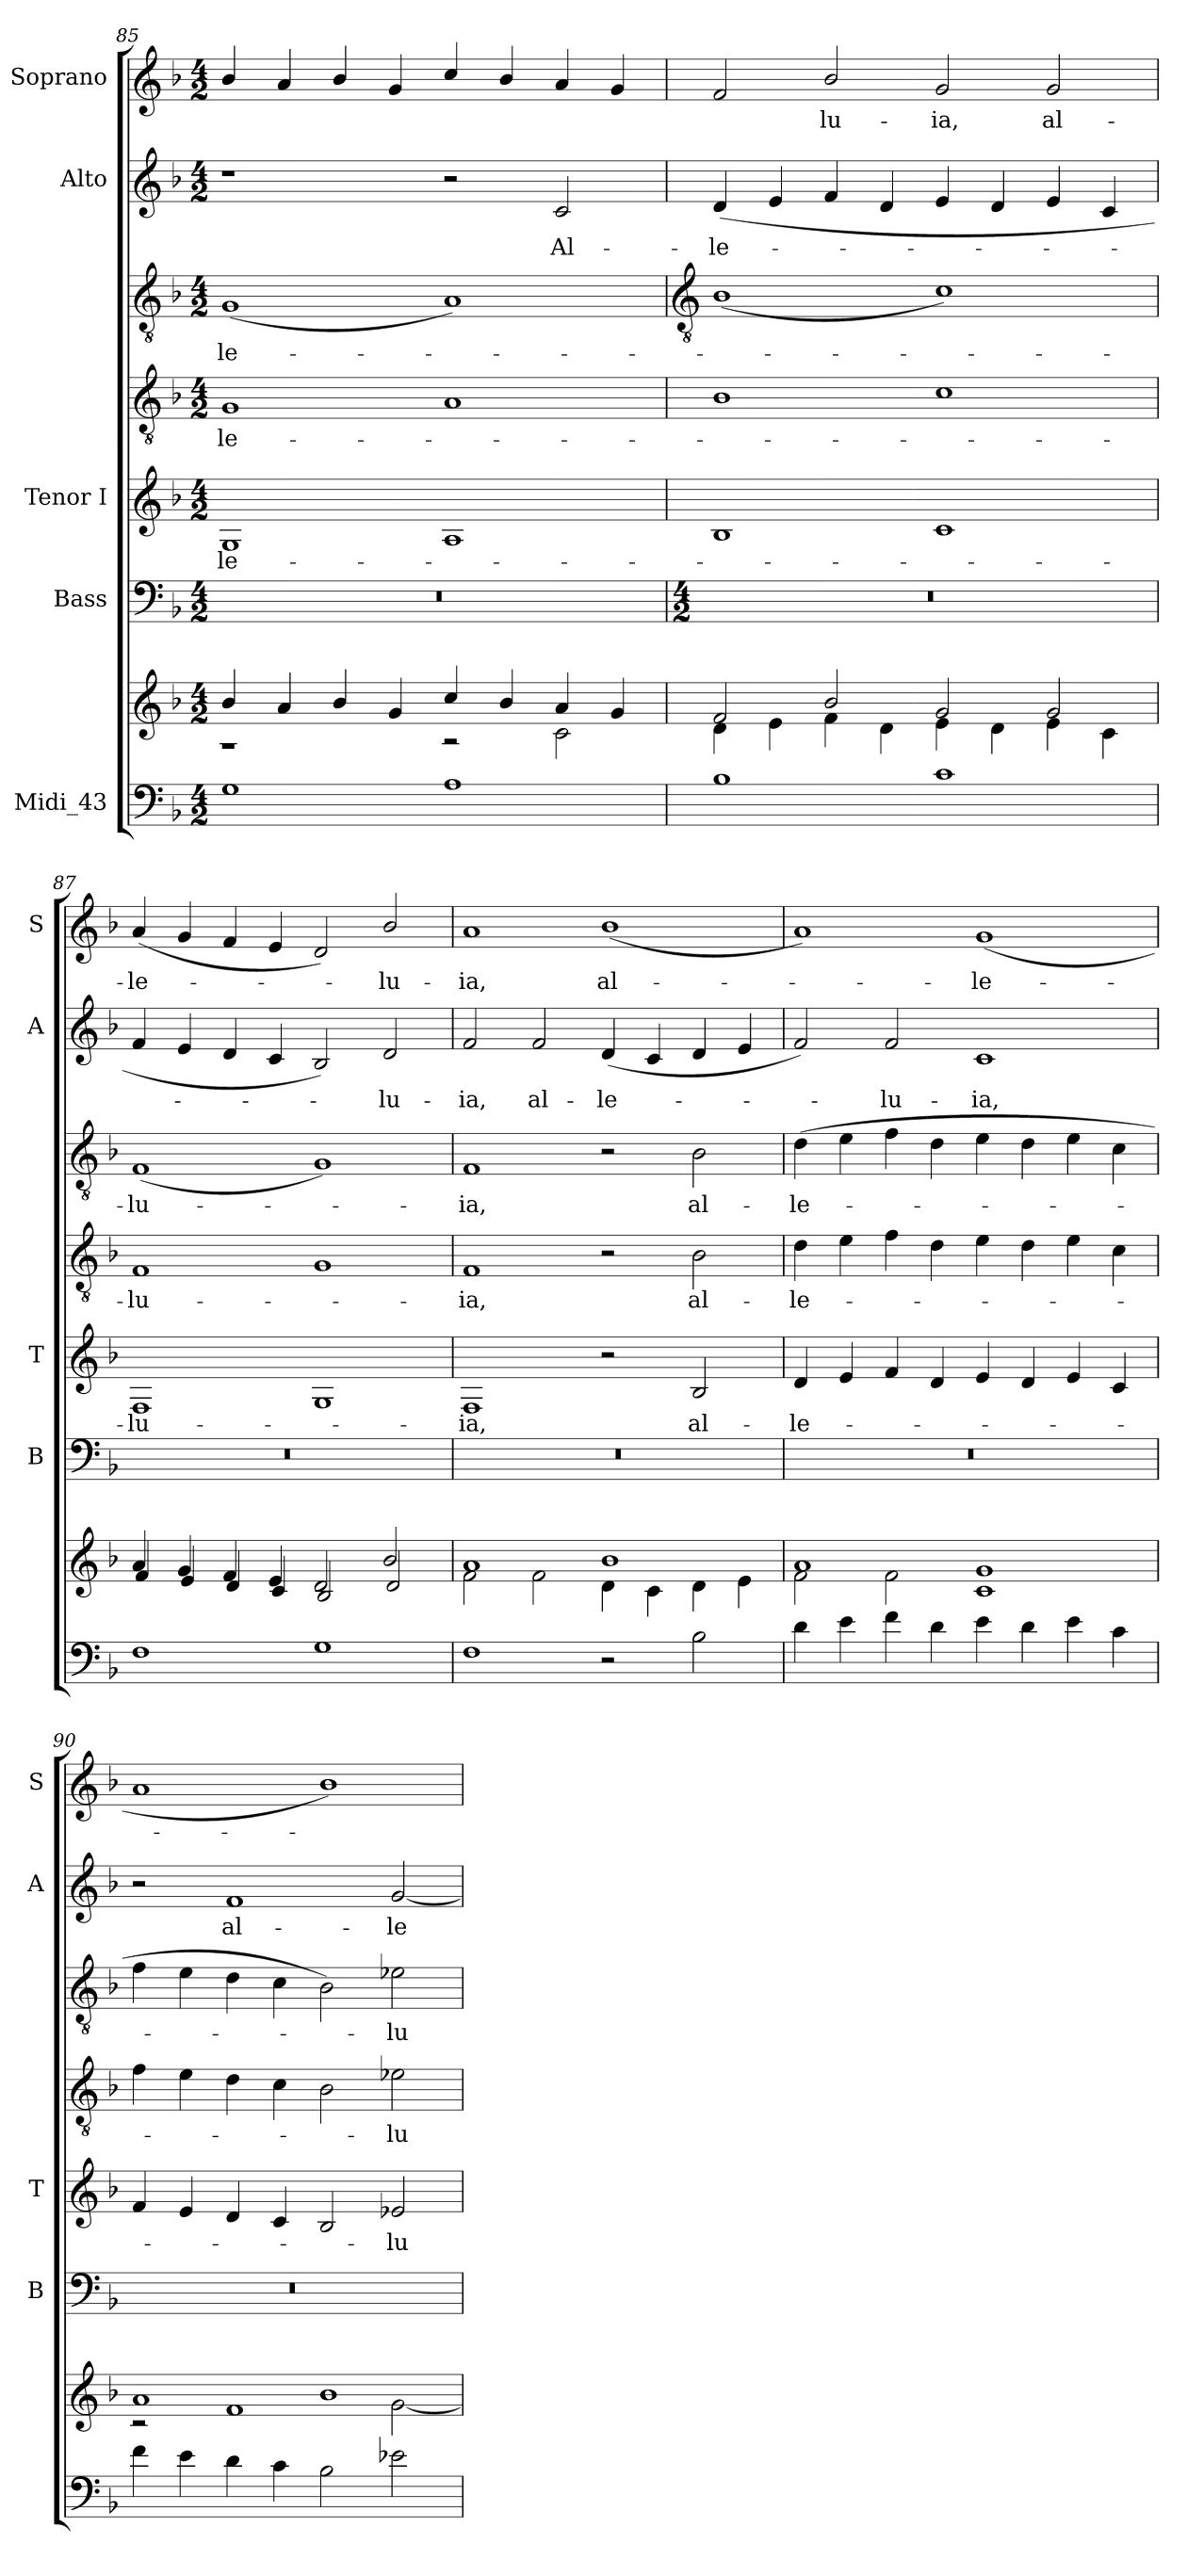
**kern	**kern	**kern	**kern	**text	**kern	**text	**kern	**text	**kern	**text	**kern	**text
*part5	*part5	*part4	*part3	*part3	*part3	*part3	*part3	*part3	*part2	*part2	*part1	*part1
*staff8	*staff7	*staff6	*staff5	*staff5	*staff4	*staff4	*staff3	*staff3	*staff2	*staff2	*staff1	*staff1
*I"Midi_43	*	*I"Bass	*I"Tenor I	*	*	*	*	*	*I"Alto	*	*I"Soprano	*
*	*	*I'B	*I'T	*	*	*	*	*	*I'A	*	*I'S	*
*clefF4	*clefG2	*clefF4	*	*	*clefGv2	*	*clefGv2	*	*clefG2	*	*clefG2	*
*k[b-]	*k[b-]	*k[b-]	*k[b-]	*	*k[b-]	*	*k[b-]	*	*k[b-]	*	*k[b-]	*
*F:	*F:	*F:	*F:	*	*F:	*	*F:	*	*F:	*	*F:	*
*M4/2	*M4/2	*M4/2	*M4/2	*	*M4/2	*	*M4/2	*	*M4/2	*	*M4/2	*
=85	=85	=85	=85	=85	=85	=85	=85	=85	=85	=85	=85	=85
*	*^	*	*	*	*	*	*	*	*	*	*	*
!	!	!	!	!	!LO:LY:b	!	!LO:LY:b	!	!LO:LY:b	!	!	!	!
1G	4b-/	1r	0r	1G	le-	1G	le-	(<1G	le-	1r	.	4b-/	.
.	4a/	.	.	.	.	.	.	.	.	.	.	4a	.
.	4b-/	.	.	.	.	.	.	.	.	.	.	4b-/	.
.	4g/	.	.	.	.	.	.	.	.	.	.	4g	.
1A	4cc/	2r	.	1A	.	1A	.	1A)	.	2r	.	4cc/	.
.	4b-/	.	.	.	.	.	.	.	.	.	.	4b-/	.
!	!	!	!	!	!	!	!	!	!	!	!LO:LY:b	!	!
.	4a/	2c\	.	.	.	.	.	.	.	2c	Al-	4a	.
.	4g/	.	.	.	.	.	.	.	.	.	.	4g	.
!!LO:LB:g=z
=86	=86	=86	=86	=86	=86	=86	=86	=86	=86	=86	=86	=86	=86
*	*	*	*	*	*	*	*	*clefGv2	*	*	*	*	*
*	*	*	*M4/2	*	*	*	*	*	*	*	*	*	*
!	!	!	!	!	!	!	!	!	!	!	!LO:LY:b	!	!
1B-	2f/	4d\	0r	1B-/	.	1B-/	.	(<1B-/	.	(<4d	-le-	2f	.
.	.	4e\	.	.	.	.	.	.	.	4e	.	.	.
!	!	!	!	!	!	!	!	!	!	!	!	!	!LO:LY:b
.	2b-/	4f\	.	.	.	.	.	.	.	4f	.	2b-/	lu-
.	.	4d\	.	.	.	.	.	.	.	4d	.	.	.
!	!	!	!	!	!	!	!	!	!	!	!	!	!LO:LY:b
1c	2g/	4e\	.	1c/	.	1c/	.	1c/)	.	4e	.	2g	-ia,
.	.	4d\	.	.	.	.	.	.	.	4d	.	.	.
!	!	!	!	!	!	!	!	!	!	!	!	!	!LO:LY:b
.	2g/	4e\	.	.	.	.	.	.	.	4e	.	2g	al-
.	.	4c\	.	.	.	.	.	.	.	4c	.	.	.
=87	=87	=87	=87	=87	=87	=87	=87	=87	=87	=87	=87	=87	=87
!	!	!	!	!	!LO:LY:b	!	!LO:LY:b	!	!LO:LY:b	!	!	!	!LO:LY:b
1F	4a/	4f/	0r	1F	lu-	1F	lu-	(<1F	lu-	4f	.	(<4a	-le-
.	4g/	4e/	.	.	.	.	.	.	.	4e	.	4g	.
.	4f/	4d/	.	.	.	.	.	.	.	4d	.	4f	.
.	4e/	4c/	.	.	.	.	.	.	.	4c	.	4e	.
1G	2d/	2B-/	.	1G	.	1G	.	1G)	.	2B-)	.	2d)	.
!	!	!	!	!	!	!	!	!	!	!	!LO:LY:b	!	!LO:LY:b
.	2b-/	2d/	.	.	.	.	.	.	.	2d	lu-	2b-/	lu-
=88	=88	=88	=88	=88	=88	=88	=88	=88	=88	=88	=88	=88	=88
!	!	!	!	!	!LO:LY:b	!	!LO:LY:b	!	!LO:LY:b	!	!LO:LY:b	!	!LO:LY:b
1F	1a/	2f\	0r	1F	ia,	1F	ia,	1F	ia,	2f	-ia,	1a	-ia,
!	!	!	!	!	!	!	!	!	!	!	!LO:LY:b	!	!
.	.	2f\	.	.	.	.	.	.	.	2f	al-	.	.
!	!	!	!	!	!	!	!	!	!	!	!LO:LY:b	!	!LO:LY:b
2r	1b-/	4d\	.	2r	.	2r	.	2r	.	(<4d	-le-	(<1b-/	al-
.	.	4c\	.	.	.	.	.	.	.	4c	.	.	.
!	!	!	!	!	!LO:LY:b	!	!LO:LY:b	!	!LO:LY:b	!	!	!	!
2B-	.	4d\	.	2B-	al-	2B-	al-	2B-	al-	4d	.	.	.
.	.	4e\	.	.	.	.	.	.	.	4e	.	.	.
=89	=89	=89	=89	=89	=89	=89	=89	=89	=89	=89	=89	=89	=89
!	!	!	!	!	!LO:LY:b	!	!LO:LY:b	!	!LO:LY:b	!	!	!	!
4d	1a/	2f\	0r	4d	-le-	4d	-le-	(>4d	-le-	2f)	.	1a)	.
4e	.	.	.	4e	.	4e	.	4e	.	.	.	.	.
!	!	!	!	!	!	!	!	!	!	!	!LO:LY:b	!	!
4f	.	2f\	.	4f	.	4f	.	4f	.	2f	lu-	.	.
4d	.	.	.	4d	.	4d	.	4d	.	.	.	.	.
!	!	!	!	!	!	!	!	!	!	!	!LO:LY:b	!	!LO:LY:b
4e	1g/	1c\	.	4e	.	4e	.	4e	.	1c	-ia,	(<1g	le-
4d	.	.	.	4d	.	4d	.	4d	.	.	.	.	.
4e	.	.	.	4e	.	4e	.	4e	.	.	.	.	.
4c	.	.	.	4c	.	4c	.	4c	.	.	.	.	.
=90	=90	=90	=90	=90	=90	=90	=90	=90	=90	=90	=90	=90	=90
4f	1a/	2r	0r	4f	.	4f	.	4f	.	2r	.	1a	.
4e	.	.	.	4e	.	4e	.	4e	.	.	.	.	.
!	!	!	!	!	!	!	!	!	!	!	!LO:LY:b	!	!
4d	.	1f\	.	4d	.	4d	.	4d	.	1f	al-	.	.
4c	.	.	.	4c	.	4c	.	4c	.	.	.	.	.
2B-	1b-/	.	.	2B-	.	2B-	.	2B-)	.	.	.	1b-/)	.
!	!	!	!	!	!LO:LY:b	!	!LO:LY:b	!	!LO:LY:b	!	!LO:LY:b	!	!
2e-X	.	[2g\	.	2e-X	lu-	2e-X	lu-	2e-X	lu-	[2g	-le-	.	.
*	*v	*v	*	*	*	*	*	*	*	*	*	*	*
=	=	=	=	=	=	=	=	=	=	=	=	=
*-	*-	*-	*-	*-	*-	*-	*-	*-	*-	*-	*-	*-
